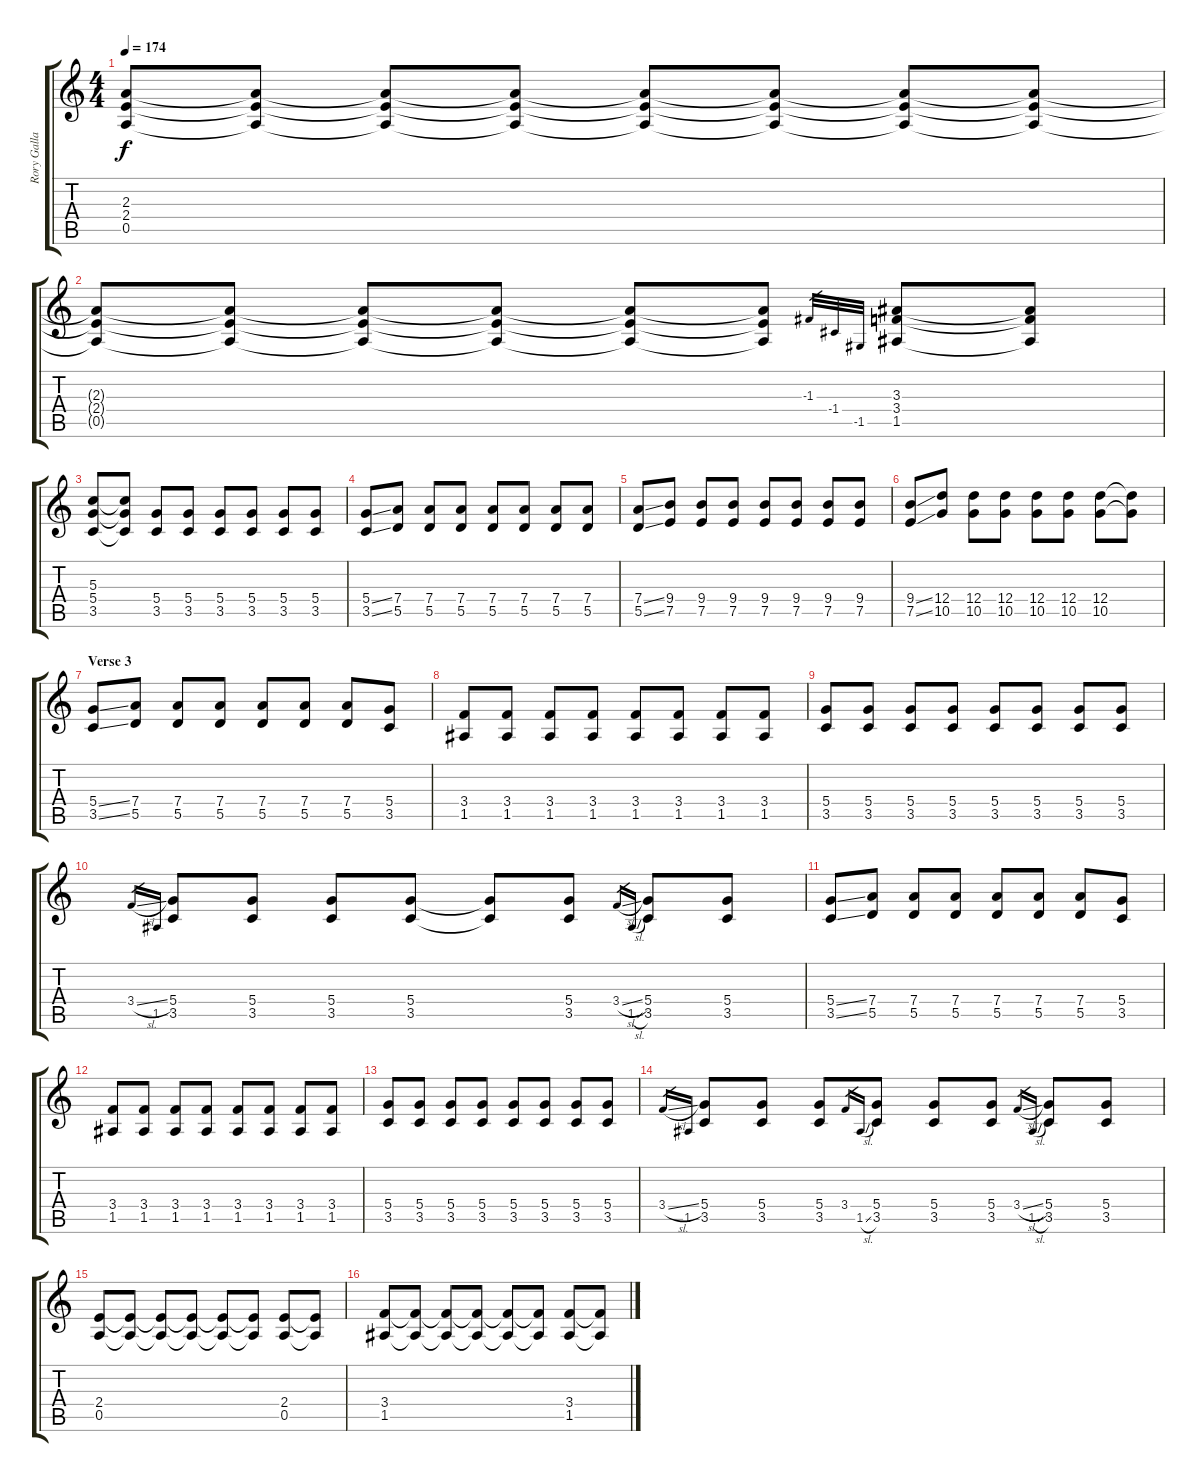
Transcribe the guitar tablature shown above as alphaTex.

\track ("Rory Gallagher" "Rory Galla") {instrument overdrivenguitar}
\staff {score tabs}
\tuning (E4 B3 G3 D3 A2 E2) {hide}
\ts (4 4)
\tempo 174
\clef g2
\ks c
(2.3 2.4 0.5).8{dy f} (2.3{t} 2.4{t} 0.5{t}).8 (2.3{t} 2.4{t} 0.5{t}).8 (2.3{t} 2.4{t} 0.5{t}).8 (2.3{t} 2.4{t} 0.5{t}).8 (2.3{t} 2.4{t} 0.5{t}).8 (2.3{t} 2.4{t} 0.5{t}).8 (2.3{t} 2.4{t} 0.5{t}).8 |
(2.3{t} 2.4{t} 0.5{t}).8 (2.3{t} 2.4{t} 0.5{t}).8 (2.3{t} 2.4{t} 0.5{t}).8 (2.3{t} 2.4{t} 0.5{t}).8 (2.3{t} 2.4{t} 0.5{t}).8 (2.3{t} 2.4{t} 0.5{t}).8 -1.3.32{gr} -1.4.32{gr} -1.5.32{gr} (3.3 3.4 1.5).8 (3.3{t} 3.4{t} 1.5{t}).8 |
(5.3 5.4 3.5).8 (5.3{t} 5.4{t} 3.5{t}).8 (5.4 3.5).8 (5.4 3.5).8 (5.4 3.5).8 (5.4 3.5).8 (5.4 3.5).8 (5.4 3.5).8 |
(5.4{ss} 3.5{ss}).8 (7.4 5.5).8 (7.4 5.5).8 (7.4 5.5).8 (7.4 5.5).8 (7.4 5.5).8 (7.4 5.5).8 (7.4 5.5).8 |
(7.4{ss} 5.5{ss}).8 (9.4 7.5).8 (9.4 7.5).8 (9.4 7.5).8 (9.4 7.5).8 (9.4 7.5).8 (9.4 7.5).8 (9.4 7.5).8 |
(9.4{ss} 7.5{ss}).8 (12.4 10.5).8 (12.4 10.5).8 (12.4 10.5).8 (12.4 10.5).8 (12.4 10.5).8 (12.4 10.5).8 (12.4{t} 10.5{t}).8 |
\section ("" "Verse 3")
(5.4{ss} 3.5{ss}).8 (7.4 5.5).8 (7.4 5.5).8 (7.4 5.5).8 (7.4 5.5).8 (7.4 5.5).8 (7.4 5.5).8 (5.4 3.5).8 |
(3.4 1.5).8 (3.4 1.5).8 (3.4 1.5).8 (3.4 1.5).8 (3.4 1.5).8 (3.4 1.5).8 (3.4 1.5).8 (3.4 1.5).8 |
(5.4 3.5).8 (5.4 3.5).8 (5.4 3.5).8 (5.4 3.5).8 (5.4 3.5).8 (5.4 3.5).8 (5.4 3.5).8 (5.4 3.5).8 |
3.4{sl}.16{gr} 1.5.16{gr} (5.4 3.5).8 (5.4 3.5).8 (5.4 3.5).8 (5.4 3.5).8 (5.4{t} 3.5{t}).8 (5.4 3.5).8 3.4{sl}.16{gr} 1.5{sl}.16{gr} (5.4 3.5).8 (5.4 3.5).8 |
(5.4{ss} 3.5{ss}).8 (7.4 5.5).8 (7.4 5.5).8 (7.4 5.5).8 (7.4 5.5).8 (7.4 5.5).8 (7.4 5.5).8 (5.4 3.5).8 |
(3.4 1.5).8 (3.4 1.5).8 (3.4 1.5).8 (3.4 1.5).8 (3.4 1.5).8 (3.4 1.5).8 (3.4 1.5).8 (3.4 1.5).8 |
(5.4 3.5).8 (5.4 3.5).8 (5.4 3.5).8 (5.4 3.5).8 (5.4 3.5).8 (5.4 3.5).8 (5.4 3.5).8 (5.4 3.5).8 |
3.4{sl}.16{gr} 1.5.16{gr} (5.4 3.5).8 (5.4 3.5).8 (5.4 3.5).8 3.4.16{gr} 1.5{sl}.16{gr} (5.4 3.5).8 (5.4 3.5).8 (5.4 3.5).8 3.4{sl}.16{gr} 1.5{sl}.16{gr} (5.4 3.5).8 (5.4 3.5).8 |
(2.4 0.5).8 (2.4{t} 0.5{t}).8 (2.4{t} 0.5{t}).8 (2.4{t} 0.5{t}).8 (2.4{t} 0.5{t}).8 (2.4{t} 0.5{t}).8 (2.4 0.5).8 (2.4{t} 0.5{t}).8 |
(3.4 1.5).8 (3.4{t} 1.5{t}).8 (3.4{t} 1.5{t}).8 (3.4{t} 1.5{t}).8 (3.4{t} 1.5{t}).8 (3.4{t} 1.5{t}).8 (3.4 1.5).8 (3.4{t} 1.5{t}).8
